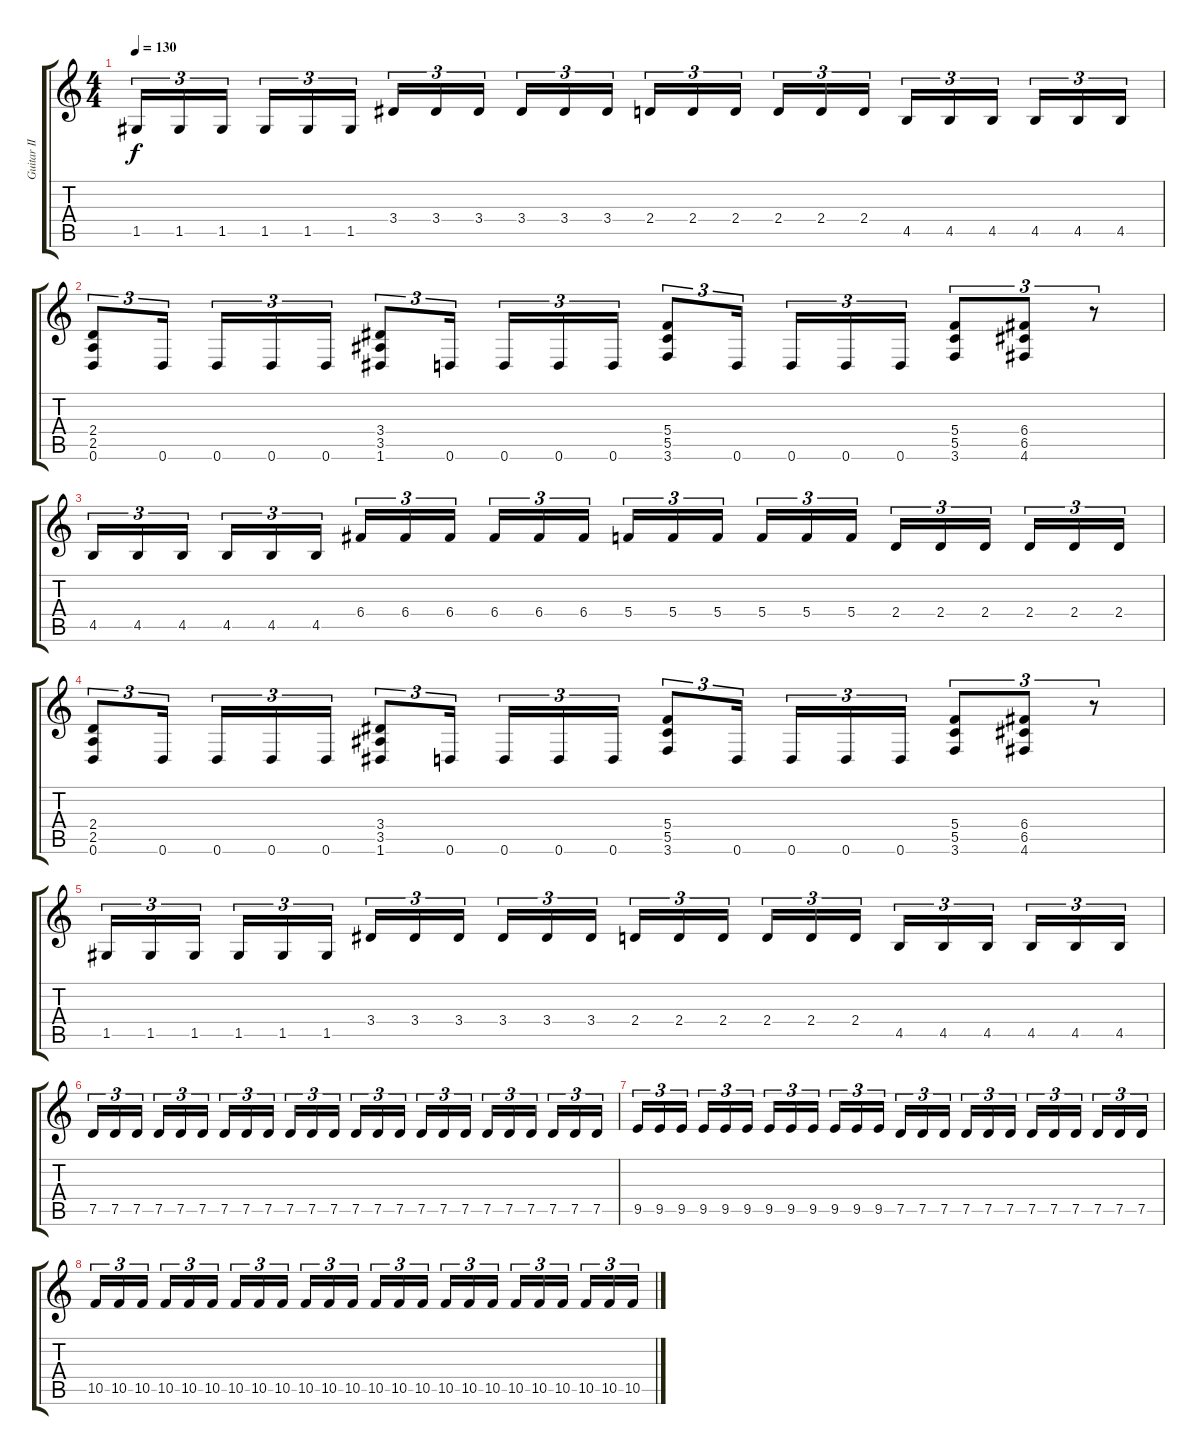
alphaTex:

\track ("Guitar II" "Guitar II") {instrument distortionguitar}
\staff {score tabs}
\tuning (D4 A3 F3 C3 G2 D2) {hide}
\ts (4 4)
\tempo 130
\clef g2
\ks c
1.5.16{tu (3 2) dy f} 1.5.16{tu (3 2)} 1.5.16{tu (3 2)} 1.5.16{tu (3 2)} 1.5.16{tu (3 2)} 1.5.16{tu (3 2)} 3.4.16{tu (3 2)} 3.4.16{tu (3 2)} 3.4.16{tu (3 2)} 3.4.16{tu (3 2)} 3.4.16{tu (3 2)} 3.4.16{tu (3 2)} 2.4.16{tu (3 2)} 2.4.16{tu (3 2)} 2.4.16{tu (3 2)} 2.4.16{tu (3 2)} 2.4.16{tu (3 2)} 2.4.16{tu (3 2)} 4.5.16{tu (3 2)} 4.5.16{tu (3 2)} 4.5.16{tu (3 2)} 4.5.16{tu (3 2)} 4.5.16{tu (3 2)} 4.5.16{tu (3 2)} |
(2.4 2.5 0.6).8{tu (3 2)} 0.6.16{tu (3 2)} 0.6.16{tu (3 2)} 0.6.16{tu (3 2)} 0.6.16{tu (3 2)} (3.4 3.5 1.6).8{tu (3 2)} 0.6.16{tu (3 2)} 0.6.16{tu (3 2)} 0.6.16{tu (3 2)} 0.6.16{tu (3 2)} (5.4 5.5 3.6).8{tu (3 2)} 0.6.16{tu (3 2)} 0.6.16{tu (3 2)} 0.6.16{tu (3 2)} 0.6.16{tu (3 2)} (5.4 5.5 3.6).8{tu (3 2)} (6.4 6.5 4.6).8{tu (3 2)} r.8{tu (3 2)} |
4.5.16{tu (3 2)} 4.5.16{tu (3 2)} 4.5.16{tu (3 2)} 4.5.16{tu (3 2)} 4.5.16{tu (3 2)} 4.5.16{tu (3 2)} 6.4.16{tu (3 2)} 6.4.16{tu (3 2)} 6.4.16{tu (3 2)} 6.4.16{tu (3 2)} 6.4.16{tu (3 2)} 6.4.16{tu (3 2)} 5.4.16{tu (3 2)} 5.4.16{tu (3 2)} 5.4.16{tu (3 2)} 5.4.16{tu (3 2)} 5.4.16{tu (3 2)} 5.4.16{tu (3 2)} 2.4.16{tu (3 2)} 2.4.16{tu (3 2)} 2.4.16{tu (3 2)} 2.4.16{tu (3 2)} 2.4.16{tu (3 2)} 2.4.16{tu (3 2)} |
(2.4 2.5 0.6).8{tu (3 2)} 0.6.16{tu (3 2)} 0.6.16{tu (3 2)} 0.6.16{tu (3 2)} 0.6.16{tu (3 2)} (3.4 3.5 1.6).8{tu (3 2)} 0.6.16{tu (3 2)} 0.6.16{tu (3 2)} 0.6.16{tu (3 2)} 0.6.16{tu (3 2)} (5.4 5.5 3.6).8{tu (3 2)} 0.6.16{tu (3 2)} 0.6.16{tu (3 2)} 0.6.16{tu (3 2)} 0.6.16{tu (3 2)} (5.4 5.5 3.6).8{tu (3 2)} (6.4 6.5 4.6).8{tu (3 2)} r.8{tu (3 2)} |
1.5.16{tu (3 2)} 1.5.16{tu (3 2)} 1.5.16{tu (3 2)} 1.5.16{tu (3 2)} 1.5.16{tu (3 2)} 1.5.16{tu (3 2)} 3.4.16{tu (3 2)} 3.4.16{tu (3 2)} 3.4.16{tu (3 2)} 3.4.16{tu (3 2)} 3.4.16{tu (3 2)} 3.4.16{tu (3 2)} 2.4.16{tu (3 2)} 2.4.16{tu (3 2)} 2.4.16{tu (3 2)} 2.4.16{tu (3 2)} 2.4.16{tu (3 2)} 2.4.16{tu (3 2)} 4.5.16{tu (3 2)} 4.5.16{tu (3 2)} 4.5.16{tu (3 2)} 4.5.16{tu (3 2)} 4.5.16{tu (3 2)} 4.5.16{tu (3 2)} |
7.5.16{tu (3 2)} 7.5.16{tu (3 2)} 7.5.16{tu (3 2)} 7.5.16{tu (3 2)} 7.5.16{tu (3 2)} 7.5.16{tu (3 2)} 7.5.16{tu (3 2)} 7.5.16{tu (3 2)} 7.5.16{tu (3 2)} 7.5.16{tu (3 2)} 7.5.16{tu (3 2)} 7.5.16{tu (3 2)} 7.5.16{tu (3 2)} 7.5.16{tu (3 2)} 7.5.16{tu (3 2)} 7.5.16{tu (3 2)} 7.5.16{tu (3 2)} 7.5.16{tu (3 2)} 7.5.16{tu (3 2)} 7.5.16{tu (3 2)} 7.5.16{tu (3 2)} 7.5.16{tu (3 2)} 7.5.16{tu (3 2)} 7.5.16{tu (3 2)} |
9.5.16{tu (3 2)} 9.5.16{tu (3 2)} 9.5.16{tu (3 2)} 9.5.16{tu (3 2)} 9.5.16{tu (3 2)} 9.5.16{tu (3 2)} 9.5.16{tu (3 2)} 9.5.16{tu (3 2)} 9.5.16{tu (3 2)} 9.5.16{tu (3 2)} 9.5.16{tu (3 2)} 9.5.16{tu (3 2)} 7.5.16{tu (3 2)} 7.5.16{tu (3 2)} 7.5.16{tu (3 2)} 7.5.16{tu (3 2)} 7.5.16{tu (3 2)} 7.5.16{tu (3 2)} 7.5.16{tu (3 2)} 7.5.16{tu (3 2)} 7.5.16{tu (3 2)} 7.5.16{tu (3 2)} 7.5.16{tu (3 2)} 7.5.16{tu (3 2)} |
10.5.16{tu (3 2)} 10.5.16{tu (3 2)} 10.5.16{tu (3 2)} 10.5.16{tu (3 2)} 10.5.16{tu (3 2)} 10.5.16{tu (3 2)} 10.5.16{tu (3 2)} 10.5.16{tu (3 2)} 10.5.16{tu (3 2)} 10.5.16{tu (3 2)} 10.5.16{tu (3 2)} 10.5.16{tu (3 2)} 10.5.16{tu (3 2)} 10.5.16{tu (3 2)} 10.5.16{tu (3 2)} 10.5.16{tu (3 2)} 10.5.16{tu (3 2)} 10.5.16{tu (3 2)} 10.5.16{tu (3 2)} 10.5.16{tu (3 2)} 10.5.16{tu (3 2)} 10.5.16{tu (3 2)} 10.5.16{tu (3 2)} 10.5.16{tu (3 2)}
